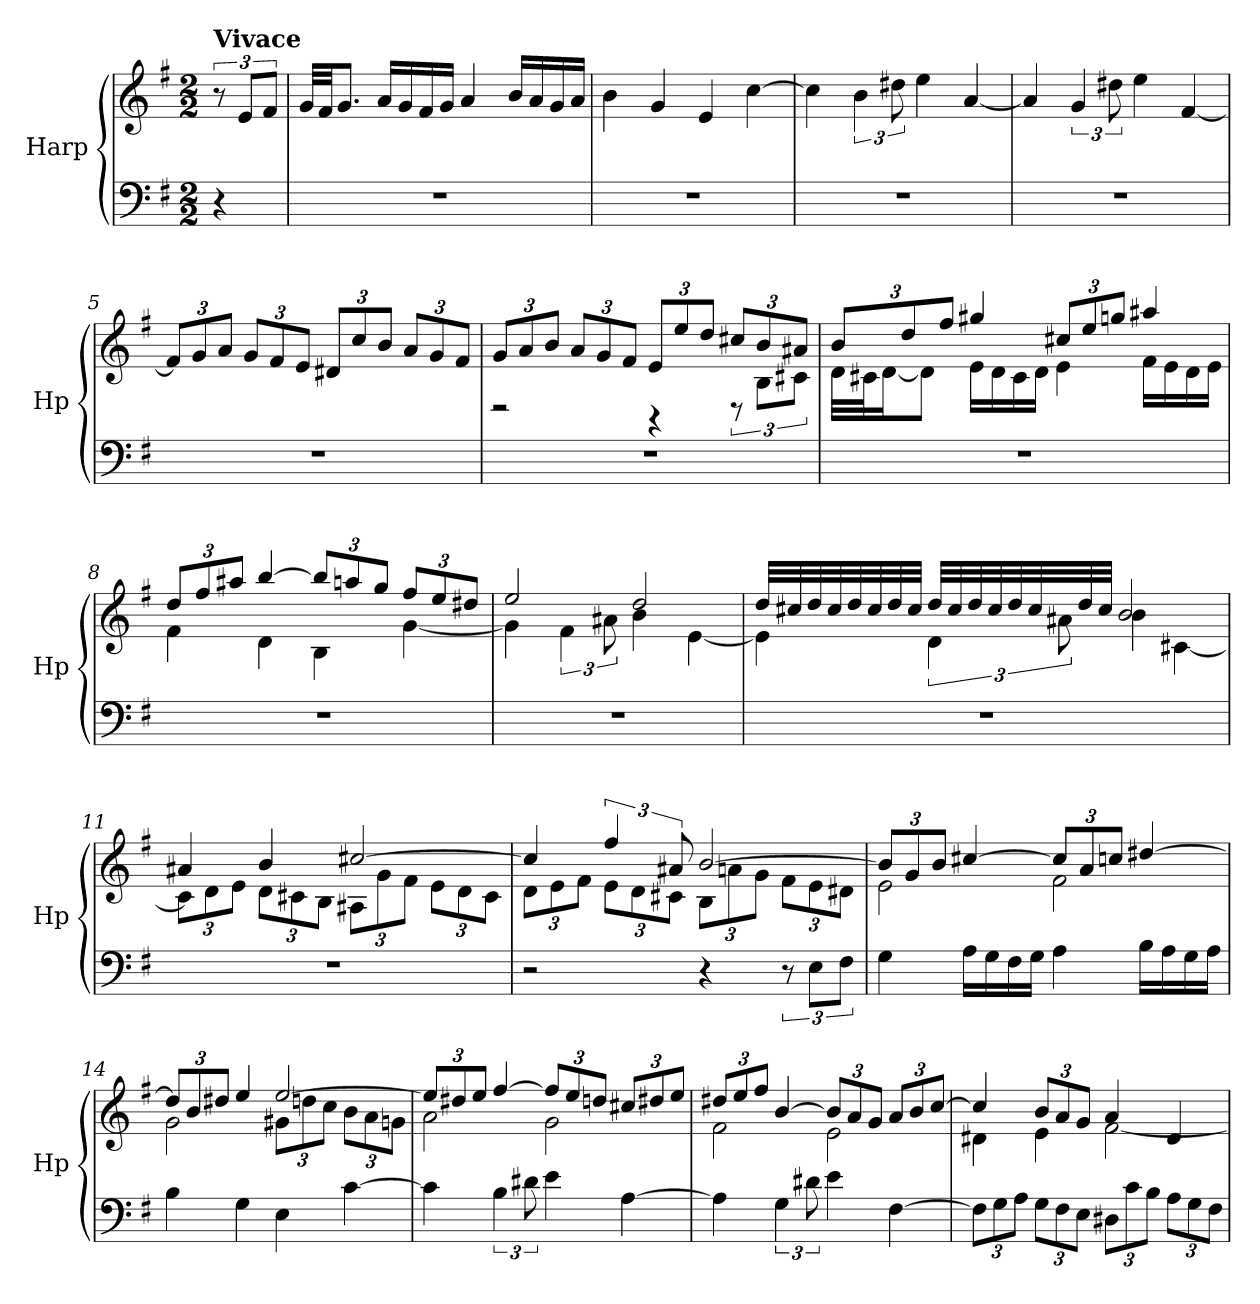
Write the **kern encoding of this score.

**kern	**kern
*part1	*part1
*staff2	*staff1
*I"Harp	*
*I'Hp	*
*clefF4	*clefG2
*k[f#]	*k[f#]
*M2/2	*M2/2
=	=
!	!LO:TX:a:B:t=Vivace
4r	12r
.	12e/L
.	12f#/J
=1	=1
1r	32g/LLL
.	32f#/JJ
.	8.g/J
.	16a/LL
.	16g/
.	16f#/
.	16g/JJ
.	4a/
.	16b/LL
.	16a/
.	16g/
.	16a/JJ
=2	=2
1r	4b\
.	4g/
.	4e/
.	[4cc\
=3	=3
1r	4cc\]
.	6b\
.	12dd#X\
.	4ee\
.	[4a/
=4	=4
1r	4a/]
.	6g/
.	12dd#X\
.	4ee\
.	[4f#/
!!LO:LB:g=z
=5	=5
*	*Xbrackettup
1r	12f#/L]
.	12g/
.	12a/J
.	12g/L
.	12f#/
.	12e/J
.	12d#X/L
.	12cc/
.	12b/J
.	12a/L
.	12g/
.	12f#/J
=6	=6
*	*^
1r	12g/L	2rD
.	12a/	.
.	12b/J	.
.	12a/L	.
.	12g/	.
.	12f#/J	.
.	12e/L	4rBB
.	12ee/	.
.	12dd/J	.
*	*	*brackettup
.	12cc#X/L	12rD
.	12b/	12B\L
.	12a#X/J	12c#X\J
!!LO:LB:g=z	!!
=7	=7	=7
*	*Xbrackettup	*
1r	12b/L	32d\LLL
.	.	32c#X\J
.	.	[16d\J
.	12dd/	.
.	.	8d\J]
.	12ff#/J	.
.	4gg#X/	16e\LL
.	.	16d\
.	.	16c#\
.	.	16d\JJ
.	12cc#X/L	4e\
.	12ee/	.
.	12ggn/J	.
.	4aa#X/	16f#\LL
.	.	16e\
.	.	16d\
.	.	16e\JJ
=8	=8	=8
1r	12dd/L	4f#\
.	12ff#/	.
.	12aa#X/J	.
.	[4bb/	4d\
.	12bb/L]	4B\
.	12aan/	.
.	12gg/J	.
.	12ff#/L	[4g\
.	12ee/	.
.	12dd#X/J	.
=9	=9	=9
1r	2ee/	4g\]
*	*	*brackettup
.	.	6f#\
.	.	12a#X\
.	2dd/	4b\
.	.	[4e\
!!LO:LB:g=z	!!
=10	=10	=10
1r	32dd/LLL	4e\]
.	32cc#X/	.
.	32dd/	.
.	32cc#/	.
.	32dd/	.
.	32cc#/	.
.	32dd/	.
.	32cc#/JJJ	.
.	32dd/LLL	6d\
.	32cc#/	.
.	32dd/	.
.	32cc#/	.
.	32dd/	.
.	32cc#/	.
.	.	12a#X\
.	32dd/	.
.	32cc#/JJJ	.
.	2b/	4b\
.	.	[4c#X\
=11	=11	=11
*	*	*Xbrackettup
1r	4a#X/	12c#\L]
.	.	12d\
.	.	12e\J
.	4b/	12d\L
.	.	12c#X\
.	.	12B\J
.	[2cc#X/	12A#X\L
.	.	12g\
.	.	12f#\J
.	.	12e\L
.	.	12d\
.	.	12c#\J
!!LO:LB:g=z	!!
=12	=12	=12
2r	4cc#/]	12d\L
.	.	12e\
.	.	12f#\J
*	*brackettup	*Xbrackettup
.	6ff#/	12e\L
.	.	12d\
.	12a#X/	12c#X\J
4r	[2b/	12B\L
.	.	12an\
.	.	12g\J
12r	.	12f#\L
12E\L	.	12e\
12F#\J	.	12d#X\J
=13	=13	=13
4G\	12b/L]	2e\
.	12g/	.
.	12b/J	.
16A\LL	[4cc#X/	.
16G\	.	.
16F#\	.	.
16G\JJ	.	.
4A\	12cc#/L]	2f#\
.	12a/	.
.	12ccn/J	.
16B\LL	[4dd#X/	.
16A\	.	.
16G\	.	.
16A\JJ	.	.
=14	=14	=14
4B\	12dd#/L]	2g\
.	12b/	.
.	12dd#X/J	.
4G\	4ee/	.
4E\	[2ee/	12g#X\L
.	.	12ddn\
.	.	12cc\J
[4c\	.	12b\L
.	.	12a\
.	.	12gn\J
!!LO:PB:g=z	!!
=15	=15	=15
4c\]	12ee/L]	2a\
.	12dd#X/	.
.	12ee/J	.
6B\	[4ff#/	.
12d#X\	.	.
4e\	12ff#/L]	2g\
.	12ee/	.
.	12ddn/J	.
[4A\	12cc#X/L	.
.	12dd#X/	.
.	12ee/J	.
=16	=16	=16
4A\]	12dd#X/L	2f#\
.	12ee/	.
.	12ff#/J	.
6G\	[4b/	.
12d#X\	.	.
4e\	12b/L]	2e\
.	12a/	.
.	12g/J	.
[4F#\	12a/L	.
.	12b/	.
.	[12cc/J	.
=17	=17	=17
*Xbrackettup	*	*
12F#\L]	4cc/]	4d#X\
12G\	.	.
12A\J	.	.
12G\L	12b/L	4e\
12F#\	12a/	.
12E\J	12g/J	.
12D#X\L	4a/	[2f#\
12c\	.	.
12B\J	.	.
12A\L	4d#/	.
12G\	.	.
12F#\J	.	.
*	*v	*v
=	=
*-	*-
